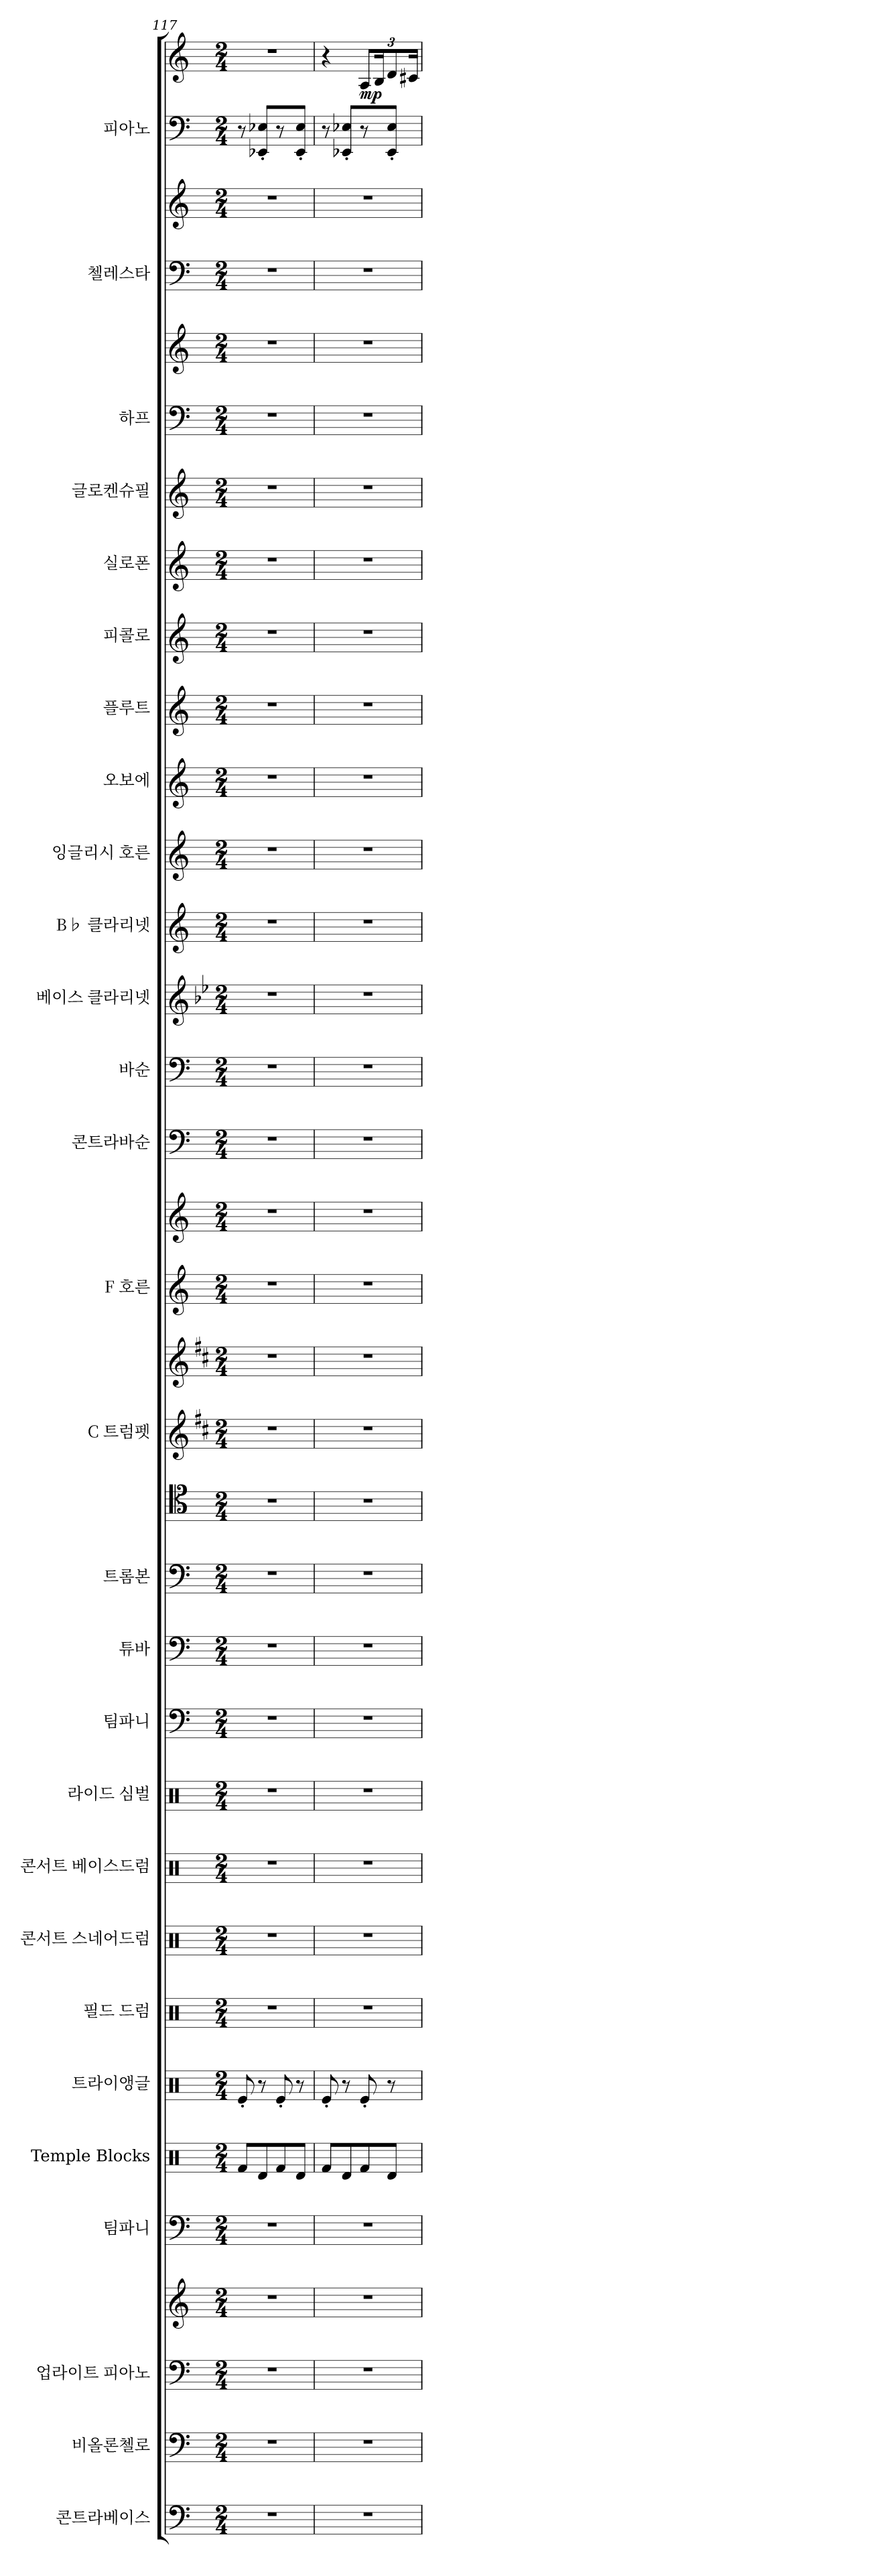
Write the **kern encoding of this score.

**kern	**kern	**kern	**kern	**kern	**kern	**kern	**kern	**kern	**kern	**kern	**kern	**kern	**kern	**kern	**kern	**kern	**kern	**kern	**kern	**kern	**kern	**kern	**kern	**kern	**kern	**kern	**kern	**kern	**kern	**kern	**kern	**kern	**kern	**kern	**dynam
*part28	*part27	*part26	*part26	*part25	*part24	*part23	*part22	*part21	*part20	*part19	*part18	*part17	*part16	*part16	*part15	*part15	*part14	*part14	*part13	*part12	*part11	*part10	*part9	*part8	*part7	*part6	*part5	*part4	*part3	*part3	*part2	*part2	*part1	*part1	*part1
*staff35	*staff34	*staff33	*staff32	*staff31	*staff30	*staff29	*staff28	*staff27	*staff26	*staff25	*staff24	*staff23	*staff22	*staff21	*staff20	*staff19	*staff18	*staff17	*staff16	*staff15	*staff14	*staff13	*staff12	*staff11	*staff10	*staff9	*staff8	*staff7	*staff6	*staff5	*staff4	*staff3	*staff2	*staff1	*staff1/2
*I"콘트라베이스	*I"비올론첼로	*I"업라이트 피아노	*	*I"팀파니	*I"Temple Blocks	*I"트라이앵글	*I"필드 드럼	*I"콘서트 스네어드럼	*I"콘서트 베이스드럼	*I"라이드 심벌	*I"팀파니	*I"튜바	*I"트롬본	*	*I"C 트럼펫	*	*I"F 호른	*	*I"콘트라바순	*I"바순	*I"베이스 클라리넷	*I"B♭ 클라리넷	*I"잉글리시 호른	*I"오보에	*I"플루트	*I"피콜로	*I"실로폰	*I"글로켄슈필	*I"하프	*	*I"첼레스타	*	*I"피아노	*	*
*	*	*	*	*	*I'Tmp. Bl.	*	*	*	*	*	*	*	*	*	*	*	*	*	*	*	*	*	*	*	*	*	*	*	*	*	*	*	*	*	*
*clefF4	*clefF4	*clefF4	*clefG2	*clefF4	*clefX	*clefX	*clefX	*clefX	*clefX	*clefX	*clefF4	*clefF4	*clefF4	*clefC4	*clefG2	*clefG2	*clefG2	*clefG2	*clefF4	*clefF4	*clefG2	*clefG2	*clefG2	*clefG2	*clefG2	*clefG2	*clefG2	*clefG2	*clefF4	*clefG2	*clefF4	*clefG2	*clefF4	*clefG2	*
*ITrd7c12	*	*	*	*	*	*	*	*	*	*	*	*	*	*	*ITrd1c2	*ITrd1c2	*ITrd4c7	*ITrd4c7	*ITrd7c12	*	*ITrd8c14	*ITrd1c2	*ITrd4c7	*	*	*ITrd-7c-12	*ITrd-7c-12	*ITrd-14c-24	*	*	*ITrd-7c-12	*ITrd-7c-12	*	*	*
*k[]	*k[]	*k[]	*k[]	*k[]	*k[]	*k[]	*k[]	*k[]	*k[]	*k[]	*k[]	*k[]	*k[]	*k[]	*k[]	*k[]	*k[b-]	*k[b-]	*k[]	*k[]	*k[b-e-]	*k[b-e-]	*k[b-]	*k[]	*k[]	*k[]	*k[]	*k[]	*k[]	*k[]	*k[]	*k[]	*k[]	*k[]	*
*M2/4	*M2/4	*M2/4	*M2/4	*M2/4	*M2/4	*M2/4	*M2/4	*M2/4	*M2/4	*M2/4	*M2/4	*M2/4	*M2/4	*M2/4	*M2/4	*M2/4	*M2/4	*M2/4	*M2/4	*M2/4	*M2/4	*M2/4	*M2/4	*M2/4	*M2/4	*M2/4	*M2/4	*M2/4	*M2/4	*M2/4	*M2/4	*M2/4	*M2/4	*M2/4	*
=117	=117	=117	=117	=117	=117	=117	=117	=117	=117	=117	=117	=117	=117	=117	=117	=117	=117	=117	=117	=117	=117	=117	=117	=117	=117	=117	=117	=117	=117	=117	=117	=117	=117	=117	=117
2r	2r	2r	2r	2r	8Rf/L	8Re'/	2r	2r	2r	2r	2r	2r	2r	2r	2r	2r	2r	2r	2r	2r	2r	2r	2r	2r	2r	2r	2r	2r	2r	2r	2r	2r	8r	2r	.
.	.	.	.	.	8Rd/	8r	.	.	.	.	.	.	.	.	.	.	.	.	.	.	.	.	.	.	.	.	.	.	.	.	.	.	8EE-X/' 8E-X/'L	.	.
.	.	.	.	.	8Rf/	8Re'/	.	.	.	.	.	.	.	.	.	.	.	.	.	.	.	.	.	.	.	.	.	.	.	.	.	.	8r	.	.
.	.	.	.	.	8Rd/J	8r	.	.	.	.	.	.	.	.	.	.	.	.	.	.	.	.	.	.	.	.	.	.	.	.	.	.	8EE-/' 8E-/'J	.	.
=118	=118	=118	=118	=118	=118	=118	=118	=118	=118	=118	=118	=118	=118	=118	=118	=118	=118	=118	=118	=118	=118	=118	=118	=118	=118	=118	=118	=118	=118	=118	=118	=118	=118	=118	=118
2r	2r	2r	2r	2r	8Rf/L	8Re'/	2r	2r	2r	2r	2r	2r	2r	2r	2r	2r	2r	2r	2r	2r	2r	2r	2r	2r	2r	2r	2r	2r	2r	2r	2r	2r	8r	4r	.
.	.	.	.	.	8Rd/	8r	.	.	.	.	.	.	.	.	.	.	.	.	.	.	.	.	.	.	.	.	.	.	.	.	.	.	8EE-X/' 8E-X/'L	.	.
*	*	*	*	*	*	*	*	*	*	*	*	*	*	*	*	*	*	*	*	*	*	*	*	*	*	*	*	*	*	*	*	*	*	*Xbrackettup	*
!	!	!	!	!	!	!	!	!	!	!	!	!	!	!	!	!	!	!	!	!	!	!	!	!	!	!	!	!	!	!	!	!	!	!	!LO:DY:b
.	.	.	.	.	8Rf/	8Re'/	.	.	.	.	.	.	.	.	.	.	.	.	.	.	.	.	.	.	.	.	.	.	.	.	.	.	8r	12A/L	mp
.	.	.	.	.	.	.	.	.	.	.	.	.	.	.	.	.	.	.	.	.	.	.	.	.	.	.	.	.	.	.	.	.	.	24B/K	.
.	.	.	.	.	8Rd/J	8r	.	.	.	.	.	.	.	.	.	.	.	.	.	.	.	.	.	.	.	.	.	.	.	.	.	.	8EE-/' 8E-/'J	12d/	.
.	.	.	.	.	.	.	.	.	.	.	.	.	.	.	.	.	.	.	.	.	.	.	.	.	.	.	.	.	.	.	.	.	.	24c#X/Jk	.
=	=	=	=	=	=	=	=	=	=	=	=	=	=	=	=	=	=	=	=	=	=	=	=	=	=	=	=	=	=	=	=	=	=	=	=
*-	*-	*-	*-	*-	*-	*-	*-	*-	*-	*-	*-	*-	*-	*-	*-	*-	*-	*-	*-	*-	*-	*-	*-	*-	*-	*-	*-	*-	*-	*-	*-	*-	*-	*-	*-
